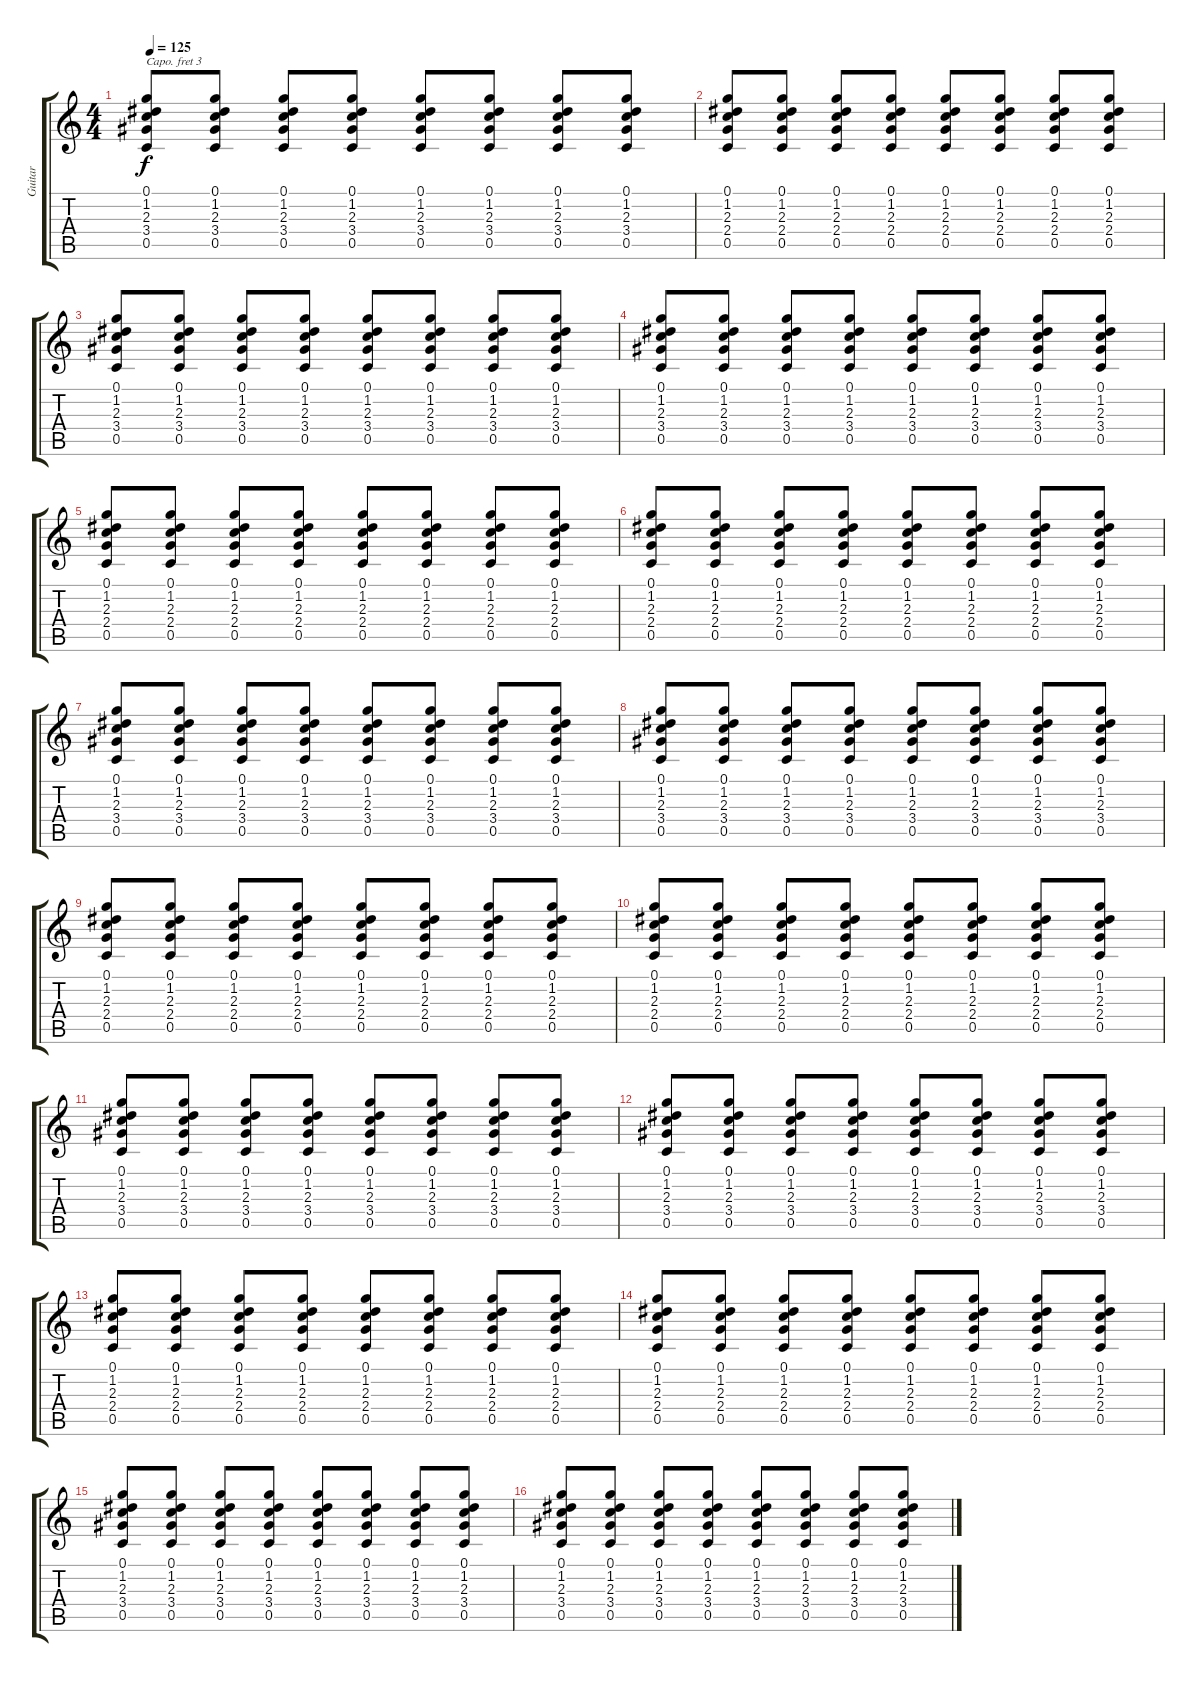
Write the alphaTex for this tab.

\track ("Guitar" "Guitar") {instrument acousticguitarsteel}
\staff {score tabs}
\capo 3
\tuning (E4 B3 G3 D3 A2 E2) {hide}
\ts (4 4)
\tempo 125
\clef g2
\ks c
(0.1 1.2 2.3 3.4 0.5).8{dy f} (0.1 1.2 2.3 3.4 0.5).8 (0.1 1.2 2.3 3.4 0.5).8 (0.1 1.2 2.3 3.4 0.5).8 (0.1 1.2 2.3 3.4 0.5).8 (0.1 1.2 2.3 3.4 0.5).8 (0.1 1.2 2.3 3.4 0.5).8 (0.1 1.2 2.3 3.4 0.5).8 |
(0.1 1.2 2.3 2.4 0.5).8 (0.1 1.2 2.3 2.4 0.5).8 (0.1 1.2 2.3 2.4 0.5).8 (0.1 1.2 2.3 2.4 0.5).8 (0.1 1.2 2.3 2.4 0.5).8 (0.1 1.2 2.3 2.4 0.5).8 (0.1 1.2 2.3 2.4 0.5).8 (0.1 1.2 2.3 2.4 0.5).8 |
(0.1 1.2 2.3 3.4 0.5).8 (0.1 1.2 2.3 3.4 0.5).8 (0.1 1.2 2.3 3.4 0.5).8 (0.1 1.2 2.3 3.4 0.5).8 (0.1 1.2 2.3 3.4 0.5).8 (0.1 1.2 2.3 3.4 0.5).8 (0.1 1.2 2.3 3.4 0.5).8 (0.1 1.2 2.3 3.4 0.5).8 |
(0.1 1.2 2.3 3.4 0.5).8 (0.1 1.2 2.3 3.4 0.5).8 (0.1 1.2 2.3 3.4 0.5).8 (0.1 1.2 2.3 3.4 0.5).8 (0.1 1.2 2.3 3.4 0.5).8 (0.1 1.2 2.3 3.4 0.5).8 (0.1 1.2 2.3 3.4 0.5).8 (0.1 1.2 2.3 3.4 0.5).8 |
(0.1 1.2 2.3 2.4 0.5).8 (0.1 1.2 2.3 2.4 0.5).8 (0.1 1.2 2.3 2.4 0.5).8 (0.1 1.2 2.3 2.4 0.5).8 (0.1 1.2 2.3 2.4 0.5).8 (0.1 1.2 2.3 2.4 0.5).8 (0.1 1.2 2.3 2.4 0.5).8 (0.1 1.2 2.3 2.4 0.5).8 |
(0.1 1.2 2.3 2.4 0.5).8 (0.1 1.2 2.3 2.4 0.5).8 (0.1 1.2 2.3 2.4 0.5).8 (0.1 1.2 2.3 2.4 0.5).8 (0.1 1.2 2.3 2.4 0.5).8 (0.1 1.2 2.3 2.4 0.5).8 (0.1 1.2 2.3 2.4 0.5).8 (0.1 1.2 2.3 2.4 0.5).8 |
(0.1 1.2 2.3 3.4 0.5).8 (0.1 1.2 2.3 3.4 0.5).8 (0.1 1.2 2.3 3.4 0.5).8 (0.1 1.2 2.3 3.4 0.5).8 (0.1 1.2 2.3 3.4 0.5).8 (0.1 1.2 2.3 3.4 0.5).8 (0.1 1.2 2.3 3.4 0.5).8 (0.1 1.2 2.3 3.4 0.5).8 |
(0.1 1.2 2.3 3.4 0.5).8 (0.1 1.2 2.3 3.4 0.5).8 (0.1 1.2 2.3 3.4 0.5).8 (0.1 1.2 2.3 3.4 0.5).8 (0.1 1.2 2.3 3.4 0.5).8 (0.1 1.2 2.3 3.4 0.5).8 (0.1 1.2 2.3 3.4 0.5).8 (0.1 1.2 2.3 3.4 0.5).8 |
(0.1 1.2 2.3 2.4 0.5).8 (0.1 1.2 2.3 2.4 0.5).8 (0.1 1.2 2.3 2.4 0.5).8 (0.1 1.2 2.3 2.4 0.5).8 (0.1 1.2 2.3 2.4 0.5).8 (0.1 1.2 2.3 2.4 0.5).8 (0.1 1.2 2.3 2.4 0.5).8 (0.1 1.2 2.3 2.4 0.5).8 |
(0.1 1.2 2.3 2.4 0.5).8 (0.1 1.2 2.3 2.4 0.5).8 (0.1 1.2 2.3 2.4 0.5).8 (0.1 1.2 2.3 2.4 0.5).8 (0.1 1.2 2.3 2.4 0.5).8 (0.1 1.2 2.3 2.4 0.5).8 (0.1 1.2 2.3 2.4 0.5).8 (0.1 1.2 2.3 2.4 0.5).8 |
(0.1 1.2 2.3 3.4 0.5).8 (0.1 1.2 2.3 3.4 0.5).8 (0.1 1.2 2.3 3.4 0.5).8 (0.1 1.2 2.3 3.4 0.5).8 (0.1 1.2 2.3 3.4 0.5).8 (0.1 1.2 2.3 3.4 0.5).8 (0.1 1.2 2.3 3.4 0.5).8 (0.1 1.2 2.3 3.4 0.5).8 |
(0.1 1.2 2.3 3.4 0.5).8 (0.1 1.2 2.3 3.4 0.5).8 (0.1 1.2 2.3 3.4 0.5).8 (0.1 1.2 2.3 3.4 0.5).8 (0.1 1.2 2.3 3.4 0.5).8 (0.1 1.2 2.3 3.4 0.5).8 (0.1 1.2 2.3 3.4 0.5).8 (0.1 1.2 2.3 3.4 0.5).8 |
(0.1 1.2 2.3 2.4 0.5).8 (0.1 1.2 2.3 2.4 0.5).8 (0.1 1.2 2.3 2.4 0.5).8 (0.1 1.2 2.3 2.4 0.5).8 (0.1 1.2 2.3 2.4 0.5).8 (0.1 1.2 2.3 2.4 0.5).8 (0.1 1.2 2.3 2.4 0.5).8 (0.1 1.2 2.3 2.4 0.5).8 |
(0.1 1.2 2.3 2.4 0.5).8 (0.1 1.2 2.3 2.4 0.5).8 (0.1 1.2 2.3 2.4 0.5).8 (0.1 1.2 2.3 2.4 0.5).8 (0.1 1.2 2.3 2.4 0.5).8 (0.1 1.2 2.3 2.4 0.5).8 (0.1 1.2 2.3 2.4 0.5).8 (0.1 1.2 2.3 2.4 0.5).8 |
(0.1 1.2 2.3 3.4 0.5).8 (0.1 1.2 2.3 3.4 0.5).8 (0.1 1.2 2.3 3.4 0.5).8 (0.1 1.2 2.3 3.4 0.5).8 (0.1 1.2 2.3 3.4 0.5).8 (0.1 1.2 2.3 3.4 0.5).8 (0.1 1.2 2.3 3.4 0.5).8 (0.1 1.2 2.3 3.4 0.5).8 |
(0.1 1.2 2.3 3.4 0.5).8 (0.1 1.2 2.3 3.4 0.5).8 (0.1 1.2 2.3 3.4 0.5).8 (0.1 1.2 2.3 3.4 0.5).8 (0.1 1.2 2.3 3.4 0.5).8 (0.1 1.2 2.3 3.4 0.5).8 (0.1 1.2 2.3 3.4 0.5).8 (0.1 1.2 2.3 3.4 0.5).8
